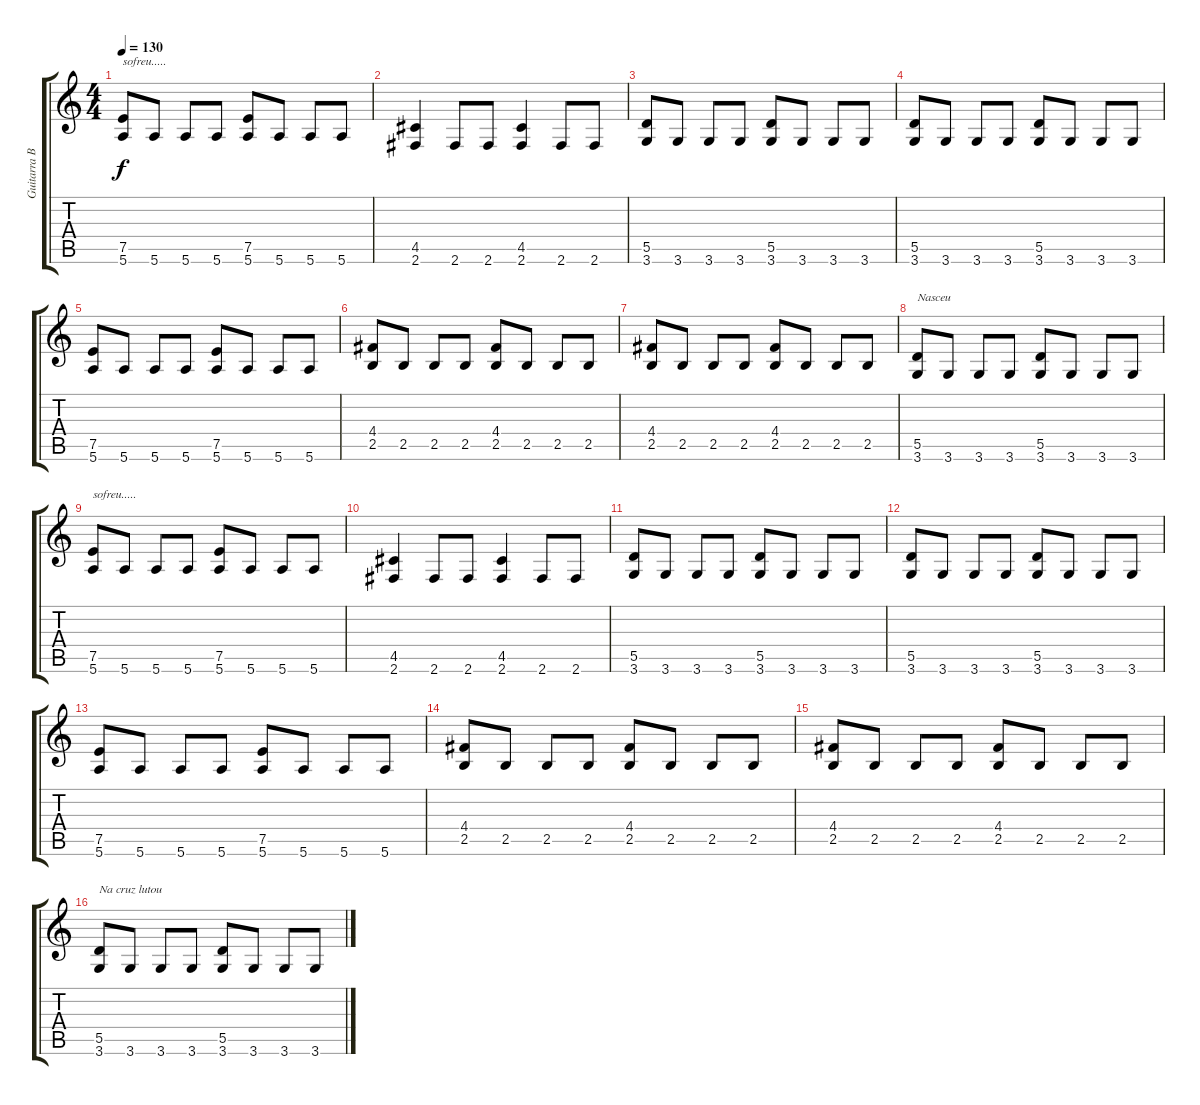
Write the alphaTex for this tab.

\track ("Guitarra Base" "Guitarra B") {instrument overdrivenguitar}
\staff {score tabs}
\tuning (E4 B3 G3 D3 A2 E2) {hide}
\ts (4 4)
\tempo 130
\clef g2
\ks c
(7.5 5.6).8{txt "sofreu....." dy f} 5.6.8 5.6.8 5.6.8 (7.5 5.6).8 5.6.8 5.6.8 5.6.8 |
(4.5 2.6).4 2.6.8 2.6.8 (4.5 2.6).4 2.6.8 2.6.8 |
(5.5 3.6).8 3.6.8 3.6.8 3.6.8 (5.5 3.6).8 3.6.8 3.6.8 3.6.8 |
(5.5 3.6).8 3.6.8 3.6.8 3.6.8 (5.5 3.6).8 3.6.8 3.6.8 3.6.8 |
(7.5 5.6).8 5.6.8 5.6.8 5.6.8 (7.5 5.6).8 5.6.8 5.6.8 5.6.8 |
(4.4 2.5).8 2.5.8 2.5.8 2.5.8 (4.4 2.5).8 2.5.8 2.5.8 2.5.8 |
(4.4 2.5).8 2.5.8 2.5.8 2.5.8 (4.4 2.5).8 2.5.8 2.5.8 2.5.8 |
(5.5 3.6).8{txt "Nasceu"} 3.6.8 3.6.8 3.6.8 (5.5 3.6).8 3.6.8 3.6.8 3.6.8 |
(7.5 5.6).8{txt "sofreu....."} 5.6.8 5.6.8 5.6.8 (7.5 5.6).8 5.6.8 5.6.8 5.6.8 |
(4.5 2.6).4 2.6.8 2.6.8 (4.5 2.6).4 2.6.8 2.6.8 |
(5.5 3.6).8 3.6.8 3.6.8 3.6.8 (5.5 3.6).8 3.6.8 3.6.8 3.6.8 |
(5.5 3.6).8 3.6.8 3.6.8 3.6.8 (5.5 3.6).8 3.6.8 3.6.8 3.6.8 |
(7.5 5.6).8 5.6.8 5.6.8 5.6.8 (7.5 5.6).8 5.6.8 5.6.8 5.6.8 |
(4.4 2.5).8 2.5.8 2.5.8 2.5.8 (4.4 2.5).8 2.5.8 2.5.8 2.5.8 |
(4.4 2.5).8 2.5.8 2.5.8 2.5.8 (4.4 2.5).8 2.5.8 2.5.8 2.5.8 |
(5.5 3.6).8{txt "Na cruz lutou"} 3.6.8 3.6.8 3.6.8 (5.5 3.6).8 3.6.8 3.6.8 3.6.8
